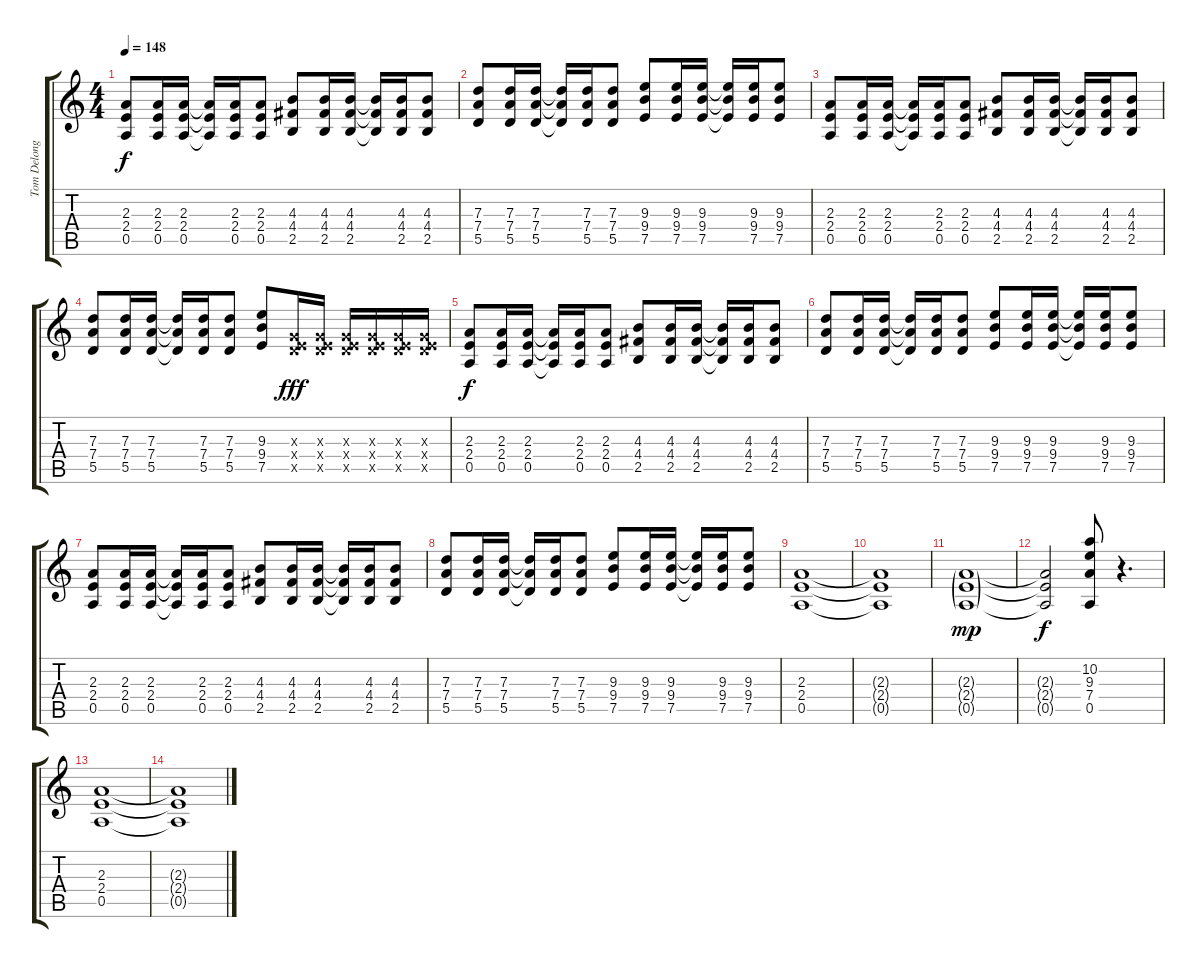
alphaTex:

\track ("Tom Delonge - Guitar" "Tom Delong") {instrument distortionguitar}
\staff {score tabs}
\tuning (E4 B3 G3 D3 A2 E2) {hide}
\ts (4 4)
\tempo 148
\clef g2
\ks c
(2.3 2.4 0.5).8{dy f} (2.3 2.4 0.5).16 (2.3 2.4 0.5).16 (2.3{t} 2.4{t} 0.5{t}).16 (2.3 2.4 0.5).16 (2.3 2.4 0.5).8 (4.3 4.4 2.5).8 (4.3 4.4 2.5).16 (4.3 4.4 2.5).16 (4.3{t} 4.4{t} 2.5{t}).16 (4.3 4.4 2.5).16 (4.3 4.4 2.5).8 |
(7.3 7.4 5.5).8 (7.3 7.4 5.5).16 (7.3 7.4 5.5).16 (7.3{t} 7.4{t} 5.5{t}).16 (7.3 7.4 5.5).16 (7.3 7.4 5.5).8 (9.3 9.4 7.5).8 (9.3 9.4 7.5).16 (9.3 9.4 7.5).16 (9.3{t} 9.4{t} 7.5{t}).16 (9.3 9.4 7.5).16 (9.3 9.4 7.5).8 |
(2.3 2.4 0.5).8 (2.3 2.4 0.5).16 (2.3 2.4 0.5).16 (2.3{t} 2.4{t} 0.5{t}).16 (2.3 2.4 0.5).16 (2.3 2.4 0.5).8 (4.3 4.4 2.5).8 (4.3 4.4 2.5).16 (4.3 4.4 2.5).16 (4.3{t} 4.4{t} 2.5{t}).16 (4.3 4.4 2.5).16 (4.3 4.4 2.5).8 |
(7.3 7.4 5.5).8 (7.3 7.4 5.5).16 (7.3 7.4 5.5).16 (7.3{t} 7.4{t} 5.5{t}).16 (7.3 7.4 5.5).16 (7.3 7.4 5.5).8 (9.3 9.4 7.5).8 (0.3{x} 0.4{x} 7.5{x}).16{dy fff} (0.3{x} 0.4{x} 7.5{x}).16 (0.3{x} 0.4{x} 7.5{x}).16 (0.3{x} 0.4{x} 7.5{x}).16 (0.3{x} 0.4{x} 7.5{x}).16 (0.3{x} 0.4{x} 7.5{x}).16 |
(2.3 2.4 0.5).8{dy f} (2.3 2.4 0.5).16 (2.3 2.4 0.5).16 (2.3{t} 2.4{t} 0.5{t}).16 (2.3 2.4 0.5).16 (2.3 2.4 0.5).8 (4.3 4.4 2.5).8 (4.3 4.4 2.5).16 (4.3 4.4 2.5).16 (4.3{t} 4.4{t} 2.5{t}).16 (4.3 4.4 2.5).16 (4.3 4.4 2.5).8 |
(7.3 7.4 5.5).8 (7.3 7.4 5.5).16 (7.3 7.4 5.5).16 (7.3{t} 7.4{t} 5.5{t}).16 (7.3 7.4 5.5).16 (7.3 7.4 5.5).8 (9.3 9.4 7.5).8 (9.3 9.4 7.5).16 (9.3 9.4 7.5).16 (9.3{t} 9.4{t} 7.5{t}).16 (9.3 9.4 7.5).16 (9.3 9.4 7.5).8 |
(2.3 2.4 0.5).8 (2.3 2.4 0.5).16 (2.3 2.4 0.5).16 (2.3{t} 2.4{t} 0.5{t}).16 (2.3 2.4 0.5).16 (2.3 2.4 0.5).8 (4.3 4.4 2.5).8 (4.3 4.4 2.5).16 (4.3 4.4 2.5).16 (4.3{t} 4.4{t} 2.5{t}).16 (4.3 4.4 2.5).16 (4.3 4.4 2.5).8 |
(7.3 7.4 5.5).8 (7.3 7.4 5.5).16 (7.3 7.4 5.5).16 (7.3{t} 7.4{t} 5.5{t}).16 (7.3 7.4 5.5).16 (7.3 7.4 5.5).8 (9.3 9.4 7.5).8 (9.3 9.4 7.5).16 (9.3 9.4 7.5).16 (9.3{t} 9.4{t} 7.5{t}).16 (9.3 9.4 7.5).16 (9.3 9.4 7.5).8 |
(2.3 2.4 0.5).1 |
(2.3{t} 2.4{t} 0.5{t}).1 |
(2.3{g} 2.4{g} 0.5{g}).1{dy mp} |
(2.3{t} 2.4{t} 0.5{t}).2{dy f} (10.2 9.3 7.4 0.5).8 r.4{d} |
(2.3 2.4 0.5).1 |
(2.3{t} 2.4{t} 0.5{t}).1
